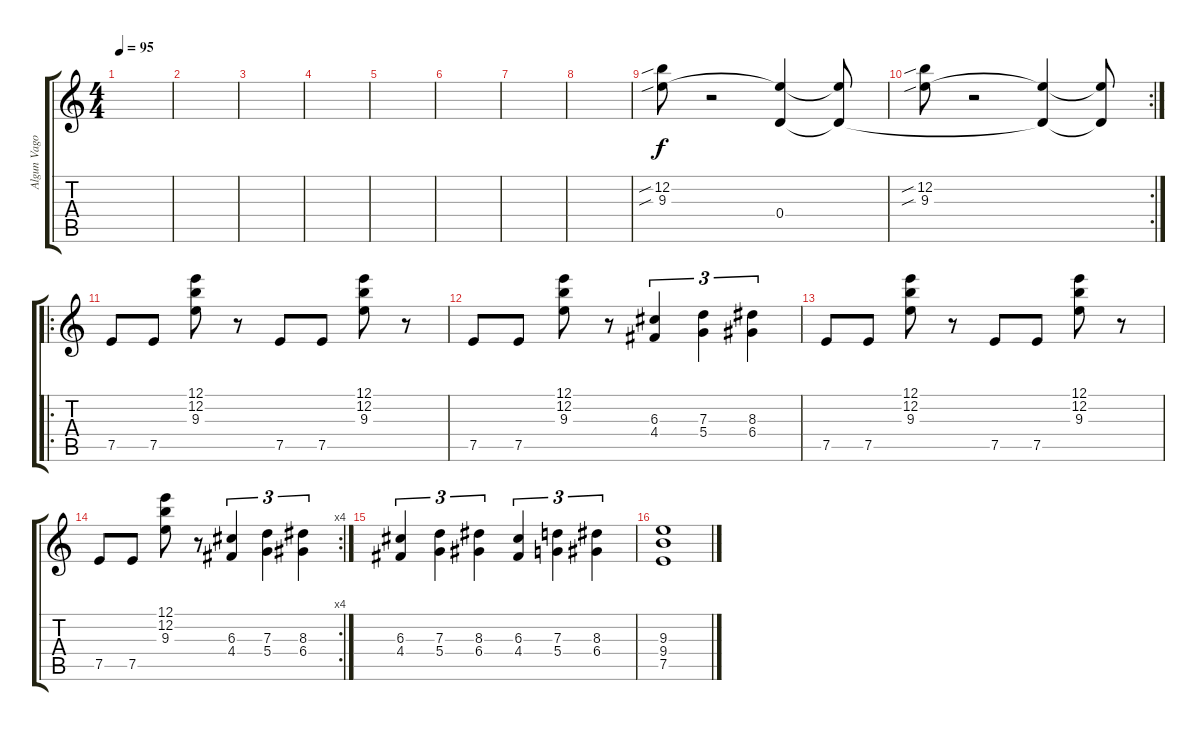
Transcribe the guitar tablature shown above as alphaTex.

\track ("Algun Vago" "Algun Vago") {instrument distortionguitar}
\staff {score tabs}
\tuning (E4 B3 G3 D3 A2 E2) {hide}
\ts (4 4)
\tempo 95
\clef g2
\ks c
|
|
|
|
|
|
|
|
(12.2{sib} 9.3{sib}).8 r.2 (9.3{t} 0.4).4 (9.3{t} 0.4{t}).8 |
\rc 2
(12.2{sib} 9.3{sib}).8 r.2 (9.3{t} 0.4{t}).4 (9.3{t} 0.4{t}).8 |
\ro
7.5.8 7.5.8 (12.1 12.2 9.3).8 r.8 7.5.8 7.5.8 (12.1 12.2 9.3).8 r.8 |
7.5.8 7.5.8 (12.1 12.2 9.3).8 r.8 (6.3 4.4).4{tu (3 2)} (7.3 5.4).4{tu (3 2)} (8.3 6.4).4{tu (3 2)} |
7.5.8 7.5.8 (12.1 12.2 9.3).8 r.8 7.5.8 7.5.8 (12.1 12.2 9.3).8 r.8 |
\rc 4
7.5.8 7.5.8 (12.1 12.2 9.3).8 r.8 (6.3 4.4).4{tu (3 2)} (7.3 5.4).4{tu (3 2)} (8.3 6.4).4{tu (3 2)} |
(6.3 4.4).4{tu (3 2)} (7.3 5.4).4{tu (3 2)} (8.3 6.4).4{tu (3 2)} (6.3 4.4).4{tu (3 2)} (7.3 5.4).4{tu (3 2)} (8.3 6.4).4{tu (3 2)} |
(9.3 9.4 7.5).1
